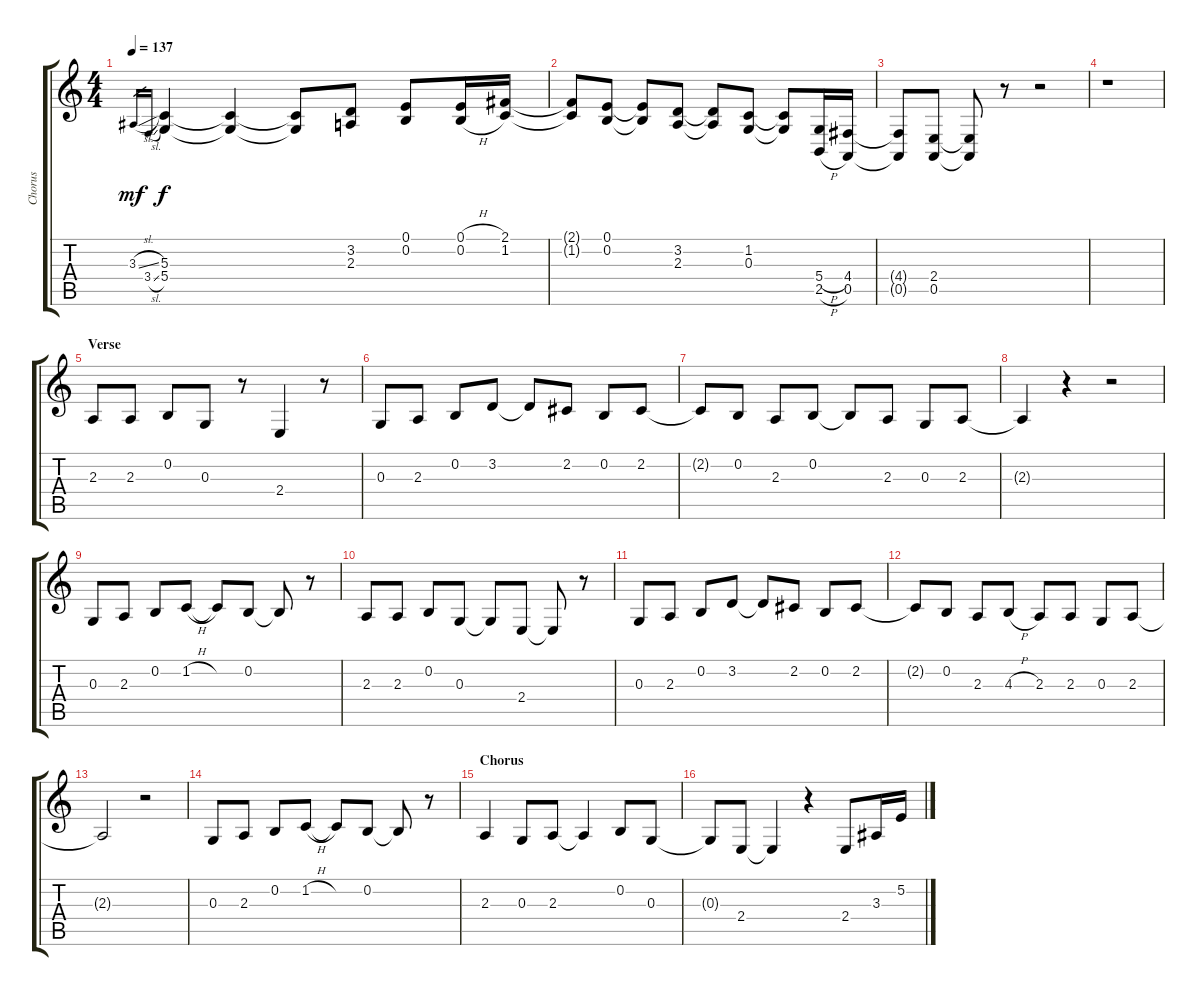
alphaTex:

\track ("Chorus" "Chorus") {instrument flute}
\staff {score tabs}
\tuning (E4 B3 G3 D3 A2 E2) {hide}
\ts (4 4)
\tempo 137
\clef g2
\ks c
3.3{sl}.16{gr dy mf} 3.4{sl}.16{gr} (5.3 5.4).4{dy f} (5.3{t} 5.4{t}).4 (5.3{t} 5.4{t}).8 (3.2 2.3).8 (0.1 0.2).8 (0.1{h} 0.2{h}).16 (2.1 1.2).16 |
(2.1{t} 1.2{t}).8 (0.1 0.2).8 (0.1{t} 0.2{t}).8 (3.2 2.3).8 (3.2{t} 2.3{t}).8 (1.2 0.3).8 (1.2{t} 0.3{t}).8 (5.4{h} 2.5{h}).16 (4.4 0.5).16 |
(4.4{t} 0.5{t}).8 (2.4 0.5).8 (2.4{t} 0.5{t}).8 r.8 r.2 |
r.1 |
\section ("" "Verse")
2.3.8 2.3.8 0.2.8 0.3.8 r.8 2.4.4 r.8 |
0.3.8 2.3.8 0.2.8 3.2.8 3.2{t}.8 2.2.8 0.2.8 2.2.8 |
2.2{t}.8 0.2.8 2.3.8 0.2.8 0.2{t}.8 2.3.8 0.3.8 2.3.8 |
2.3{t}.4 r.4 r.2 |
0.3.8 2.3.8 0.2.8 1.2{h}.8 1.2{t}.8 0.2.8 0.2{t}.8 r.8 |
2.3.8 2.3.8 0.2.8 0.3.8 0.3{t}.8 2.4.8 2.4{t}.8 r.8 |
0.3.8 2.3.8 0.2.8 3.2.8 3.2{t}.8 2.2.8 0.2.8 2.2.8 |
2.2{t}.8 0.2.8 2.3.8 4.3{h}.8 2.3.8 2.3.8 0.3.8 2.3.8 |
2.3{t}.2 r.2 |
0.3.8 2.3.8 0.2.8 1.2{h}.8 1.2{t}.8 0.2.8 0.2{t}.8 r.8 |
\section ("" "Chorus")
2.3.4 0.3.8 2.3.8 2.3{t}.4 0.2.8 0.3.8 |
0.3{t}.8 2.4.8 2.4{t}.4 r.4 2.4.8 3.3.16 5.2.16
